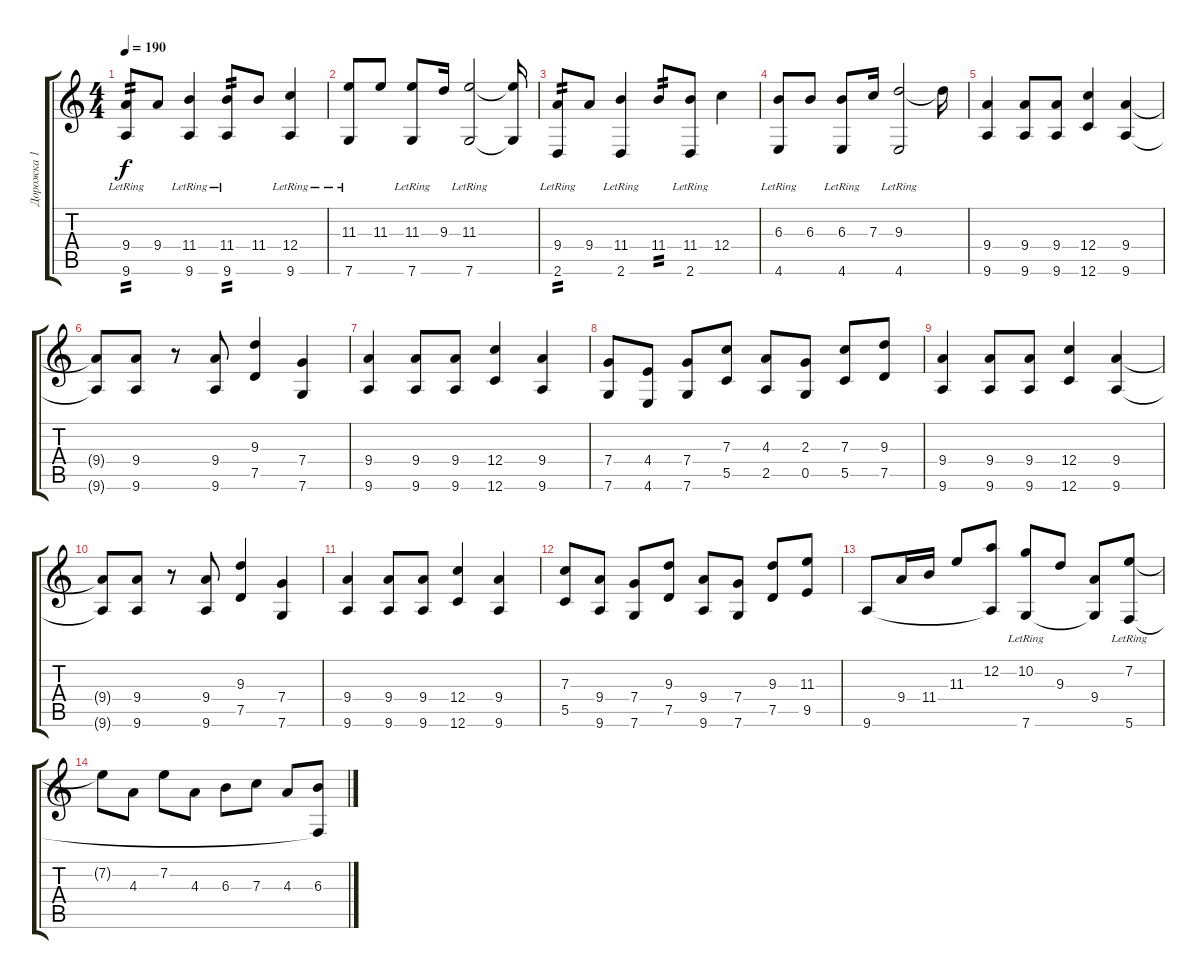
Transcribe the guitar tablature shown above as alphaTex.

\track ("Дорожка 1" "Дорожка 1") {instrument distortionguitar}
\staff {score tabs}
\tuning (D4 A3 F3 C3 G2 C2) {hide}
\ts (4 4)
\tempo 190
\clef g2
\ks c
(9.4 9.6{lr}).8{tp 2 dy f} 9.4.8 (11.4 9.6{lr}).4 (11.4 9.6{lr}).8{tp 2} 11.4.8 (12.4 9.6{lr}).4 |
(11.3 7.6{lr}).8 11.3.8 (11.3 7.6{lr}).8 9.3.16 (11.3 7.6{lr}).2 (11.3{t} 7.6{t}).16 |
(9.4 2.6{lr}).8{tp 2} 9.4.8 (11.4 2.6{lr}).4 11.4.8{tp 2} (11.4 2.6{lr}).8 12.4.4 |
(6.3 4.6{lr}).8 6.3.8 (6.3 4.6{lr}).8 7.3.16 (9.3 4.6{lr}).2 9.3{t}.16 |
(9.4 9.6).4 (9.4 9.6).8 (9.4 9.6).8 (12.4 12.6).4 (9.4 9.6).4 |
(9.4{t} 9.6{t}).8 (9.4 9.6).8 r.8 (9.4 9.6).8 (9.3 7.5).4 (7.4 7.6).4 |
(9.4 9.6).4 (9.4 9.6).8 (9.4 9.6).8 (12.4 12.6).4 (9.4 9.6).4 |
(7.4 7.6).8 (4.4 4.6).8 (7.4 7.6).8 (7.3 5.5).8 (4.3 2.5).8 (2.3 0.5).8 (7.3 5.5).8 (9.3 7.5).8 |
(9.4 9.6).4 (9.4 9.6).8 (9.4 9.6).8 (12.4 12.6).4 (9.4 9.6).4 |
(9.4{t} 9.6{t}).8 (9.4 9.6).8 r.8 (9.4 9.6).8 (9.3 7.5).4 (7.4 7.6).4 |
(9.4 9.6).4 (9.4 9.6).8 (9.4 9.6).8 (12.4 12.6).4 (9.4 9.6).4 |
(7.3 5.5).8 (9.4 9.6).8 (7.4 7.6).8 (9.3 7.5).8 (9.4 9.6).8 (7.4 7.6).8 (9.3 7.5).8 (11.3 9.5).8 |
9.6.8 9.4.16 11.4.16 11.3.8 (12.2 9.6{t}).8 (10.2 7.6{lr}).8 9.3.8 (9.4 7.6{t}).8 (7.2 5.6{lr}).8 |
7.2{t}.8 4.3.8 7.2.8 4.3.8 6.3.8 7.3.8 4.3.8 (6.3 5.6{t}).8
